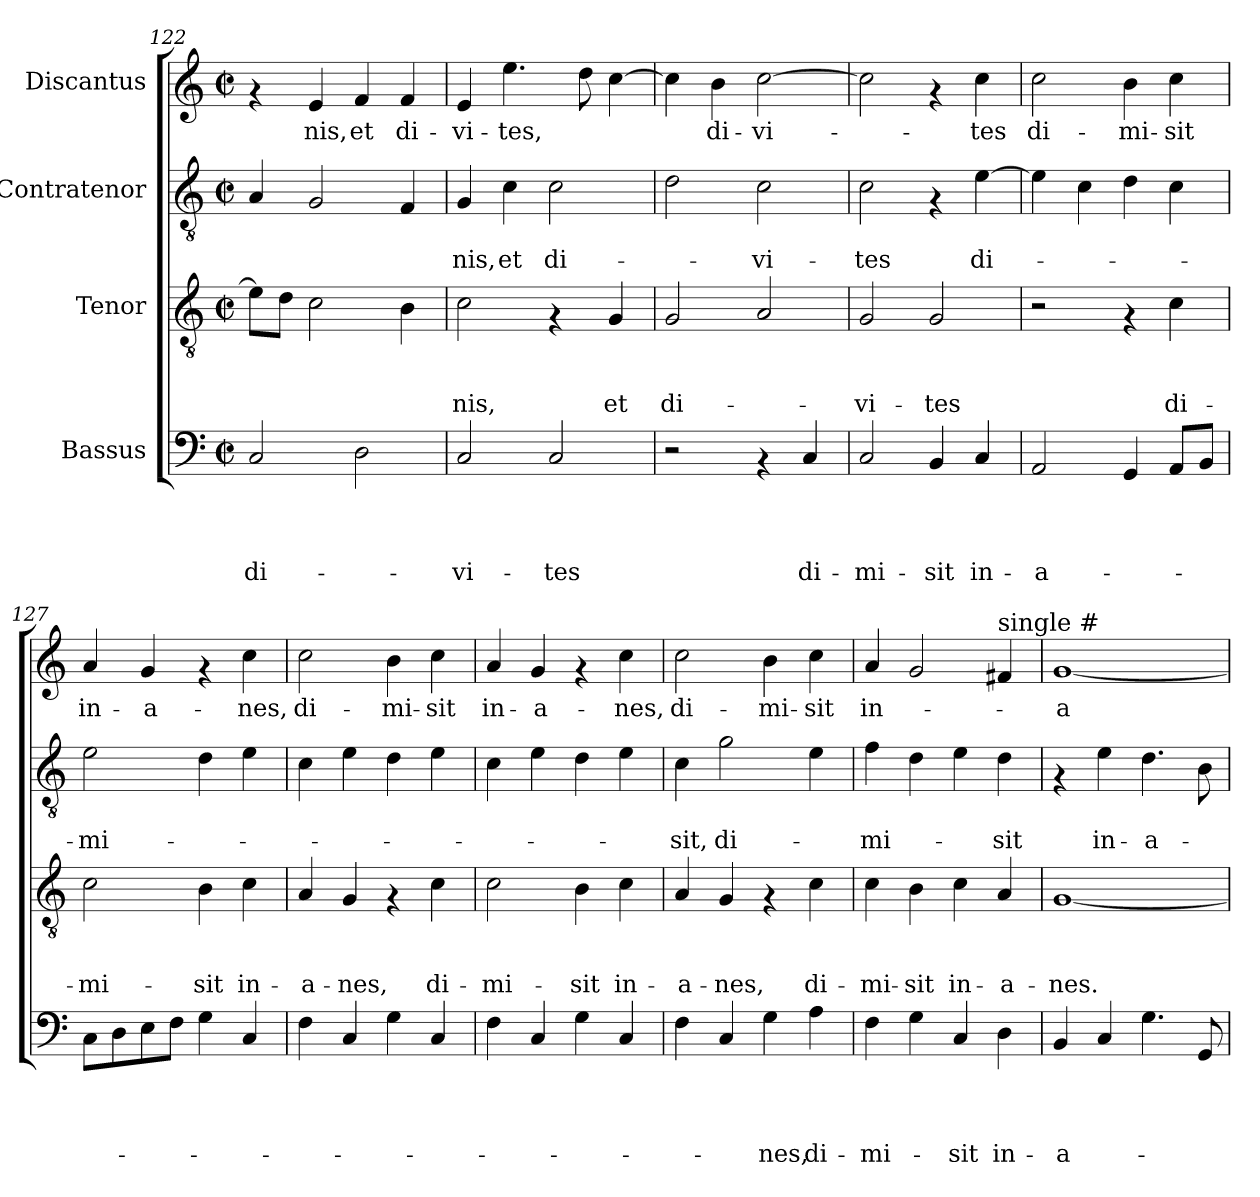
**kern	**text	**text	**text	**text	**kern	**text	**text	**text	**kern	**text	**text	**kern	**text
*part4	*part4	*part4	*part4	*part4	*part3	*part3	*part3	*part3	*part2	*part2	*part2	*part1	*part1
*staff4	*staff4	*staff4	*staff4	*staff4	*staff3	*staff3	*staff3	*staff3	*staff2	*staff2	*staff2	*staff1	*staff1
*I"Bassus	*	*	*	*	*I"Tenor	*	*	*	*I"Contratenor	*	*	*I"Discantus	*
*clefF4	*	*	*	*	*clefGv2	*	*	*	*clefGv2	*	*	*clefG2	*
*k[]	*	*	*	*	*k[]	*	*	*	*k[]	*	*	*k[]	*
*C:	*	*	*	*	*C:	*	*	*	*C:	*	*	*C:	*
*M2/2	*	*	*	*	*M2/2	*	*	*	*M2/2	*	*	*M2/2	*
*met(c|)	*	*	*	*	*met(c|)	*	*	*	*met(c|)	*	*	*met(c|)	*
=122	=122	=122	=122	=122	=122	=122	=122	=122	=122	=122	=122	=122	=122
!	!	!	!	!LO:LY:b	!	!	!	!	!	!	!	!	!
2C/	.	.	.	di-	8e\L]	.	.	.	4A/	.	.	4rf	.
.	.	.	.	.	8d\J	.	.	.	.	.	.	.	.
!	!	!	!	!	!	!	!	!	!	!	!	!	!LO:LY:b
.	.	.	.	.	2c\	.	.	.	2G/	.	.	4e/	-nis,
!	!	!	!	!	!	!	!	!	!	!	!	!	!LO:LY:b
2D\	.	.	.	.	.	.	.	.	.	.	.	4f/	et
!	!	!	!	!	!	!	!	!	!	!	!	!	!LO:LY:b
.	.	.	.	.	4B\	.	.	.	4F/	.	.	4f/	di-
=123	=123	=123	=123	=123	=123	=123	=123	=123	=123	=123	=123	=123	=123
!	!	!	!	!LO:LY:b	!	!	!	!LO:LY:b	!	!	!LO:LY:b	!	!LO:LY:b
2C/	.	.	.	-vi-	2c\	.	.	-nis,	4G/	.	-nis,	4e/	-vi-
!	!	!	!	!	!	!	!	!	!	!	!LO:LY:b	!	!LO:LY:b
.	.	.	.	.	.	.	.	.	4c\	.	et	4.ee\	-tes,
!	!	!	!	!LO:LY:b	!	!	!	!	!	!	!LO:LY:b	!	!
2C/	.	.	.	-tes	4rF	.	.	.	2c\	.	di-	.	.
.	.	.	.	.	.	.	.	.	.	.	.	8dd\	.
!	!	!	!	!	!	!	!	!LO:LY:b	!	!	!	!	!
.	.	.	.	.	4G/	.	.	et	.	.	.	[>4cc\	.
=124	=124	=124	=124	=124	=124	=124	=124	=124	=124	=124	=124	=124	=124
!	!	!	!	!	!	!	!	!LO:LY:b	!	!	!	!	!
2r	.	.	.	.	2G/	.	.	di-	2d\	.	.	4cc\]	.
!	!	!	!	!	!	!	!	!	!	!	!	!	!LO:LY:b
.	.	.	.	.	.	.	.	.	.	.	.	4b\	di-
!	!	!	!	!	!	!	!	!	!	!	!LO:LY:b	!	!LO:LY:b
4rAA	.	.	.	.	2A/	.	.	.	2c\	.	-vi-	[>2cc\	-vi-
!	!	!	!	!LO:LY:b	!	!	!	!	!	!	!	!	!
4C/	.	.	.	di-	.	.	.	.	.	.	.	.	.
=125	=125	=125	=125	=125	=125	=125	=125	=125	=125	=125	=125	=125	=125
!	!	!	!	!LO:LY:b	!	!	!	!LO:LY:b	!	!	!LO:LY:b	!	!
2C/	.	.	.	-mi-	2G/	.	.	-vi-	2c\	.	-tes	2cc\]	.
!	!	!	!	!LO:LY:b	!	!	!	!LO:LY:b	!	!	!	!	!
4BB/	.	.	.	-sit	2G/	.	.	-tes	4rF	.	.	4rf	.
!	!	!	!	!LO:LY:b	!	!	!	!	!	!	!LO:LY:b	!	!LO:LY:b
4C/	.	.	.	in-	.	.	.	.	[<4e\	.	di-	4cc\	-tes
!!LO:PB:g=z
=126	=126	=126	=126	=126	=126	=126	=126	=126	=126	=126	=126	=126	=126
!	!	!	!	!LO:LY:b	!	!	!	!	!	!	!	!	!LO:LY:b
2AA/	.	.	.	-a-	2r	.	.	.	4e\]	.	.	2cc\	di-
.	.	.	.	.	.	.	.	.	4c\	.	.	.	.
!	!	!	!	!	!	!	!	!	!	!	!	!	!LO:LY:b
4GG/	.	.	.	.	4rF	.	.	.	4d\	.	.	4b\	-mi-
!	!	!	!	!	!	!	!	!LO:LY:b	!	!	!	!	!LO:LY:b
8AA/L	.	.	.	.	4c\	.	.	di-	4c\	.	.	4cc\	-sit
8BB/J	.	.	.	.	.	.	.	.	.	.	.	.	.
=127	=127	=127	=127	=127	=127	=127	=127	=127	=127	=127	=127	=127	=127
!	!	!	!	!	!	!	!	!LO:LY:b	!	!	!LO:LY:b	!	!LO:LY:b
8C\L	.	.	.	.	2c\	.	.	-mi-	2e\	.	-mi-	4a/	in-
8D\	.	.	.	.	.	.	.	.	.	.	.	.	.
!	!	!	!	!	!	!	!	!	!	!	!	!	!LO:LY:b
8E\	.	.	.	.	.	.	.	.	.	.	.	4g/	-a-
8F\J	.	.	.	.	.	.	.	.	.	.	.	.	.
!	!	!	!	!	!	!	!	!LO:LY:b	!	!	!	!	!
4G\	.	.	.	.	4B\	.	.	-sit	4d\	.	.	4rf	.
!	!	!	!	!	!	!	!	!LO:LY:b	!	!	!	!	!LO:LY:b
4C/	.	.	.	.	4c\	.	.	in-	4e\	.	.	4cc\	-nes,
=128	=128	=128	=128	=128	=128	=128	=128	=128	=128	=128	=128	=128	=128
!	!	!	!	!	!	!	!	!LO:LY:b	!	!	!	!	!LO:LY:b
4F\	.	.	.	.	4A/	.	.	-a-	4c\	.	.	2cc\	di-
!	!	!	!	!	!	!	!	!LO:LY:b	!	!	!	!	!
4C/	.	.	.	.	4G/	.	.	-nes,	4e\	.	.	.	.
!	!	!	!	!	!	!	!	!	!	!	!	!	!LO:LY:b
4G\	.	.	.	.	4rF	.	.	.	4d\	.	.	4b\	-mi-
!	!	!	!	!	!	!	!	!LO:LY:b	!	!	!	!	!LO:LY:b
4C/	.	.	.	.	4c\	.	.	di-	4e\	.	.	4cc\	-sit
=129	=129	=129	=129	=129	=129	=129	=129	=129	=129	=129	=129	=129	=129
!	!	!	!	!	!	!	!	!LO:LY:b	!	!	!	!	!LO:LY:b
4F\	.	.	.	.	2c\	.	.	-mi-	4c\	.	.	4a/	in-
!	!	!	!	!	!	!	!	!	!	!	!	!	!LO:LY:b
4C/	.	.	.	.	.	.	.	.	4e\	.	.	4g/	-a-
!	!	!	!	!	!	!	!	!LO:LY:b	!	!	!	!	!
4G\	.	.	.	.	4B\	.	.	-sit	4d\	.	.	4rf	.
!	!	!	!	!	!	!	!	!LO:LY:b	!	!	!	!	!LO:LY:b
4C/	.	.	.	.	4c\	.	.	in-	4e\	.	.	4cc\	-nes,
=130	=130	=130	=130	=130	=130	=130	=130	=130	=130	=130	=130	=130	=130
!	!	!	!	!	!	!	!	!LO:LY:b	!	!	!LO:LY:b	!	!LO:LY:b
4F\	.	.	.	.	4A/	.	.	-a-	4c\	.	-sit,	2cc\	di-
!	!	!	!	!	!	!	!	!LO:LY:b	!	!	!LO:LY:b	!	!
4C/	.	.	.	.	4G/	.	.	-nes,	2g\	.	di-	.	.
!	!	!	!	!LO:LY:b	!	!	!	!	!	!	!	!	!LO:LY:b
4G\	.	.	.	-nes,	4rF	.	.	.	.	.	.	4b\	-mi-
!	!	!	!	!LO:LY:b	!	!	!	!LO:LY:b	!	!	!	!	!LO:LY:b
4A\	.	.	.	di-	4c\	.	.	di-	4e\	.	.	4cc\	-sit
=131	=131	=131	=131	=131	=131	=131	=131	=131	=131	=131	=131	=131	=131
!	!	!	!	!LO:LY:b	!	!	!	!LO:LY:b	!	!	!LO:LY:b	!	!LO:LY:b
4F\	.	.	.	-mi-	4c\	.	.	-mi-	4f\	.	-mi-	4a/	in-
!	!	!	!	!	!	!	!	!LO:LY:b	!	!	!	!	!
4G\	.	.	.	.	4B\	.	.	-sit	4d\	.	.	2g/	.
!	!	!	!	!LO:LY:b	!	!	!	!LO:LY:b	!	!	!	!	!
4C/	.	.	.	-sit	4c\	.	.	in-	4e\	.	.	.	.
!	!	!	!	!	!	!	!	!	!	!	!	!LO:TX:a:t=single #	!
!	!	!	!	!LO:LY:b	!	!	!	!LO:LY:b	!	!	!LO:LY:b	!	!
4D\	.	.	.	in-	4A/	.	.	-a-	4d\	.	-sit	4f#/	.
=132	=132	=132	=132	=132	=132	=132	=132	=132	=132	=132	=132	=132	=132
!	!	!	!	!LO:LY:b	!	!	!	!LO:LY:b	!	!	!	!	!LO:LY:b
4BB/	.	.	.	-a-	[<1G	.	.	-nes.	4rF	.	.	[<1g	-a-
!	!	!	!	!	!	!	!	!	!	!	!LO:LY:b	!	!
4C/	.	.	.	.	.	.	.	.	4e\	.	in-	.	.
!	!	!	!	!	!	!	!	!	!	!	!LO:LY:b	!	!
4.G\	.	.	.	.	.	.	.	.	4.d\	.	-a-	.	.
8GG/	.	.	.	.	.	.	.	.	8B\	.	.	.	.
=	=	=	=	=	=	=	=	=	=	=	=	=	=
*-	*-	*-	*-	*-	*-	*-	*-	*-	*-	*-	*-	*-	*-
